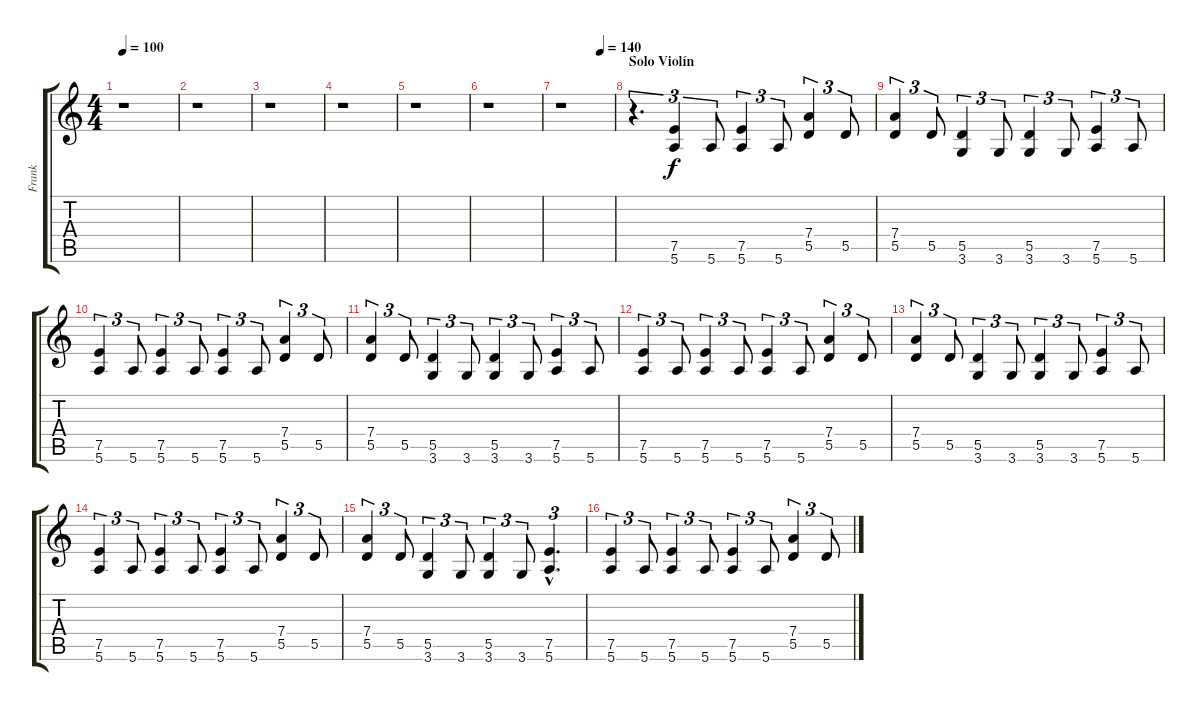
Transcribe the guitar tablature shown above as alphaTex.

\track ("Frank" "Frank") {instrument overdrivenguitar}
\staff {score tabs}
\tuning (E4 B3 G3 D3 A2 E2) {hide}
\ts (4 4)
\tempo 100
\clef g2
\ks c
r.1{dy f} |
r.1 |
r.1 |
r.1 |
r.1 |
r.1 |
\tempo (140 0.75)
r.1 |
\section ("" "Solo Violín")
r.4{d tu (3 2)} (7.5 5.6).4{tu (3 2)} 5.6.8{tu (3 2)} (7.5 5.6).4{tu (3 2)} 5.6.8{tu (3 2)} (7.4 5.5).4{tu (3 2)} 5.5.8{tu (3 2)} |
(7.4 5.5).4{tu (3 2)} 5.5.8{tu (3 2)} (5.5 3.6).4{tu (3 2)} 3.6.8{tu (3 2)} (5.5 3.6).4{tu (3 2)} 3.6.8{tu (3 2)} (7.5 5.6).4{tu (3 2)} 5.6.8{tu (3 2)} |
(7.5 5.6).4{tu (3 2)} 5.6.8{tu (3 2)} (7.5 5.6).4{tu (3 2)} 5.6.8{tu (3 2)} (7.5 5.6).4{tu (3 2)} 5.6.8{tu (3 2)} (7.4 5.5).4{tu (3 2)} 5.5.8{tu (3 2)} |
(7.4 5.5).4{tu (3 2)} 5.5.8{tu (3 2)} (5.5 3.6).4{tu (3 2)} 3.6.8{tu (3 2)} (5.5 3.6).4{tu (3 2)} 3.6.8{tu (3 2)} (7.5 5.6).4{tu (3 2)} 5.6.8{tu (3 2)} |
(7.5 5.6).4{tu (3 2)} 5.6.8{tu (3 2)} (7.5 5.6).4{tu (3 2)} 5.6.8{tu (3 2)} (7.5 5.6).4{tu (3 2)} 5.6.8{tu (3 2)} (7.4 5.5).4{tu (3 2)} 5.5.8{tu (3 2)} |
(7.4 5.5).4{tu (3 2)} 5.5.8{tu (3 2)} (5.5 3.6).4{tu (3 2)} 3.6.8{tu (3 2)} (5.5 3.6).4{tu (3 2)} 3.6.8{tu (3 2)} (7.5 5.6).4{tu (3 2)} 5.6.8{tu (3 2)} |
(7.5 5.6).4{tu (3 2)} 5.6.8{tu (3 2)} (7.5 5.6).4{tu (3 2)} 5.6.8{tu (3 2)} (7.5 5.6).4{tu (3 2)} 5.6.8{tu (3 2)} (7.4 5.5).4{tu (3 2)} 5.5.8{tu (3 2)} |
(7.4 5.5).4{tu (3 2)} 5.5.8{tu (3 2)} (5.5 3.6).4{tu (3 2)} 3.6.8{tu (3 2)} (5.5 3.6).4{tu (3 2)} 3.6.8{tu (3 2)} (7.5{hac} 5.6{hac}).4{d tu (3 2)} |
(7.5 5.6).4{tu (3 2)} 5.6.8{tu (3 2)} (7.5 5.6).4{tu (3 2)} 5.6.8{tu (3 2)} (7.5 5.6).4{tu (3 2)} 5.6.8{tu (3 2)} (7.4 5.5).4{tu (3 2)} 5.5.8{tu (3 2)}
